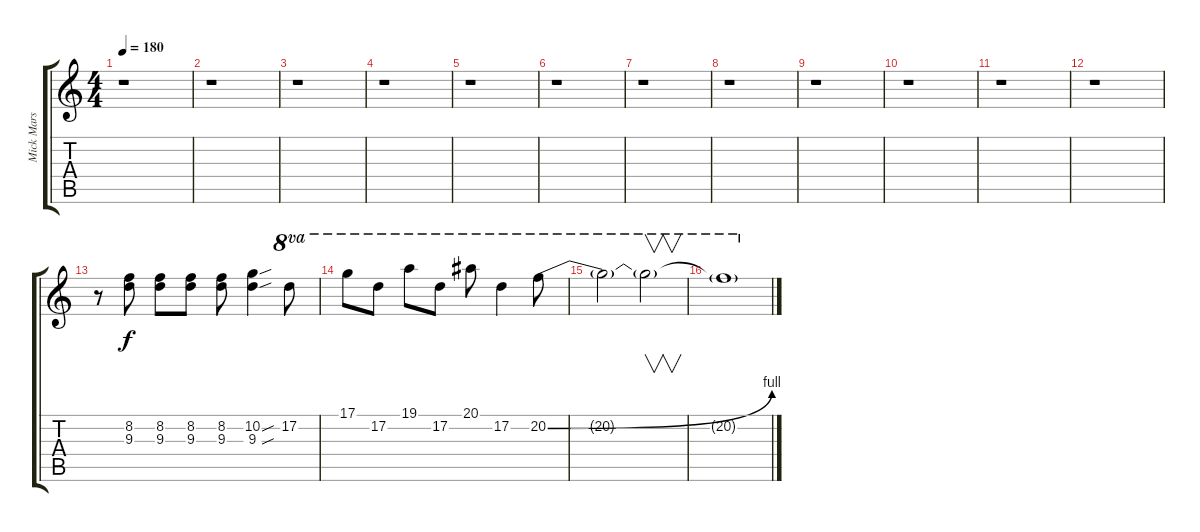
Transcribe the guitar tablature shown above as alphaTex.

\track ("Mick Mars Lead Guitar w. talk box" "Mick Mars ") {instrument distortionguitar}
\staff {score tabs}
\tuning (D4 A3 F3 C3 G2 D2) {hide}
\ts (4 4)
\tempo 180
\clef g2
\ks c
r.1{dy f} |
r.1 |
r.1 |
r.1 |
r.1 |
r.1 |
r.1 |
r.1 |
r.1 |
r.1 |
r.1 |
r.1 |
r.8 (8.2 9.3).8 (8.2 9.3).8 (8.2 9.3).8 (8.2 9.3).8 (10.2{sou} 9.3{sou}).4 17.2.8{ot 8va} |
17.1.8{ot 8va} 17.2.8{ot 8va} 19.1.8{ot 8va} 17.2.8{ot 8va} 20.1.8{ot 8va} 17.2.4{ot 8va} 20.2{be (bend 0 0 60 4)}.8{ot 8va} |
20.2{t}.2{ot 8va} 20.2{t}.2{v ot 8va} |
20.2{t}.1{ot 8va}
